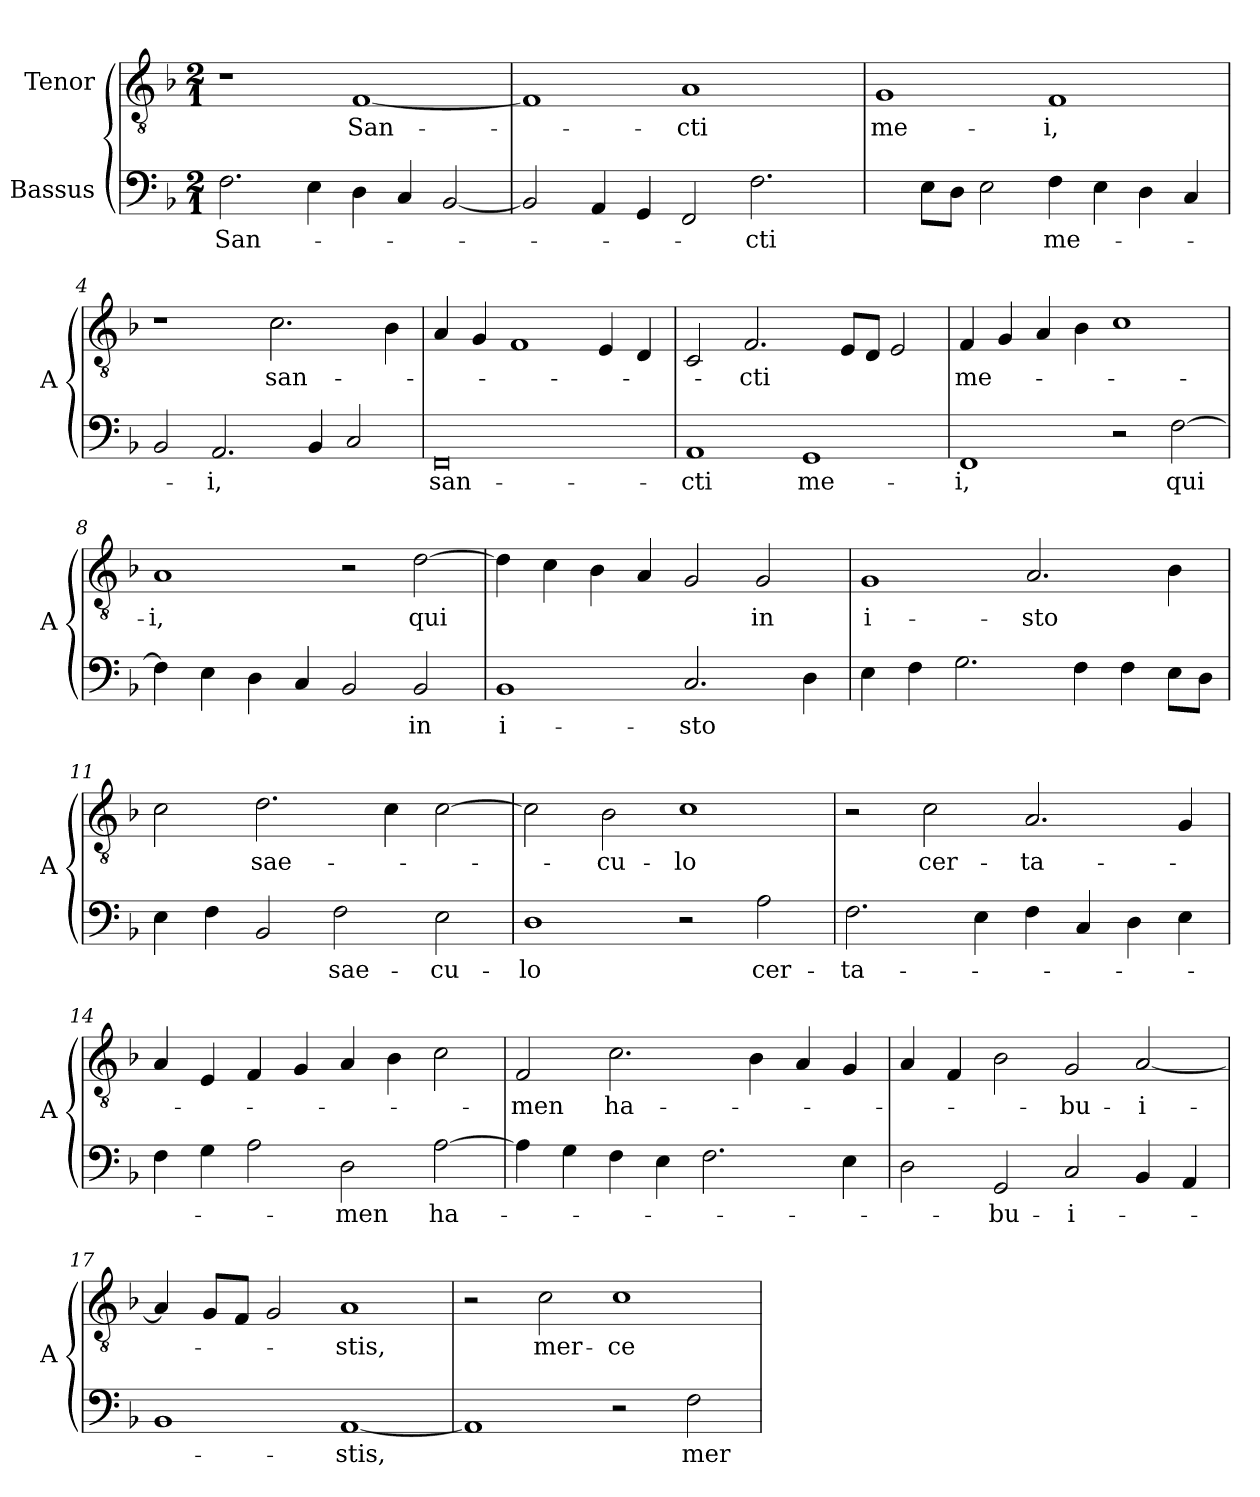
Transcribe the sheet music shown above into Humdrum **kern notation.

**kern	**text	**kern	**text
*part2	*part2	*part1	*part1
*staff2	*staff2	*staff1	*staff1
*I"Bassus	*	*I"Tenor	*
*I'A	*	*	*
*clefF4	*	*clefGv2	*
*k[b-]	*	*k[b-]	*
*F:	*	*F:	*
*M2/1	*	*M2/1	*
=1	=1	=1	=1
2.F	San-	1r	.
4E	.	.	.
4D	.	[1F	San-
4C	.	.	.
[2BB-	.	.	.
=2	=2	=2	=2
2BB-]	.	1F]	.
4AA	.	.	.
4GG	.	.	.
2FF	.	1A	-cti
2.F	-cti	.	.
.	.	4ryy	.
=3	=3	=3	=3
4ryy	.	1G	me-
8EL	.	.	.
8DJ	.	.	.
2E	.	.	.
4F	me-	1F	-i,
4E	.	.	.
4D	.	.	.
4C	.	.	.
=4	=4	=4	=4
2BB-	.	1r	.
2.AA	-i,	.	.
.	.	2.c	san-
4BB-	.	.	.
2C	.	.	.
.	.	4B-	.
=5	=5	=5	=5
0FF	san-	4A	.
.	.	4G	.
.	.	1F	.
.	.	4E	.
.	.	4D	.
=6	=6	=6	=6
1AA	-cti	2C	.
.	.	2.F	-cti
1GG	me-	.	.
.	.	8EL	.
.	.	8DJ	.
.	.	2E	.
=7	=7	=7	=7
1FF	-i,	4F	me-
.	.	4G	.
.	.	4A	.
.	.	4B-	.
2r	.	1c	.
[2F	-qui	.	.
=8	=8	=8	=8
4F]	.	1A	-i,
4E	.	.	.
4D	.	.	.
4C	.	.	.
2BB-	.	2r	.
2BB-	in	[2d	qui
=9	=9	=9	=9
1BB-	i-	4d]	.
.	.	4c	.
.	.	4B-	.
.	.	4A	.
2.C	-sto	2G	.
.	.	2G	in
4D	.	.	.
=10	=10	=10	=10
4E	.	1G	i-
4F	.	.	.
2.G	.	.	.
.	.	2.A	-sto
4F	.	.	.
4F	.	.	.
8EL	.	4B-	.
8DJ	.	.	.
=11	=11	=11	=11
4E	.	2c	.
4F	.	.	.
2BB-	.	2.d	sae-
2F	sae-	.	.
.	.	4c	.
2E	-cu-	[2c	.
=12	=12	=12	=12
1D	-lo	2c]	.
.	.	2B-	-cu-
2r	.	1c	-lo
2A	cer-	.	.
=13	=13	=13	=13
2.F	-ta-	2r	.
.	.	2c	cer-
4E	.	.	.
4F	.	2.A	-ta-
4C	.	.	.
4D	.	.	.
4E	.	4G	.
=14	=14	=14	=14
4F	.	4A	.
4G	.	4E	.
2A	.	4F	.
.	.	4G	.
2D	-men	4A	.
.	.	4B-	.
[2A	ha-	2c	.
=15	=15	=15	=15
4A]	.	2F	-men
4G	.	.	.
4F	.	2.c	ha-
4E	.	.	.
2.F	.	.	.
.	.	4B-	.
.	.	4A	.
4E	.	4G	.
=16	=16	=16	=16
2D	.	4A	.
.	.	4F	.
2GG	-bu-	2B-	.
2C	-i-	2G	-bu-
4BB-	.	[2A	-i-
4AA	.	.	.
=17	=17	=17	=17
1BB-	.	4A]	.
.	.	8GL	.
.	.	8FJ	.
.	.	2G	.
[1AA	-stis,	1A	-stis,
=18	=18	=18	=18
1AA]	.	2r	.
.	.	2c	mer-
2r	.	1c	-ce-
2F	mer-	.	.
=	=	=	=
*-	*-	*-	*-
